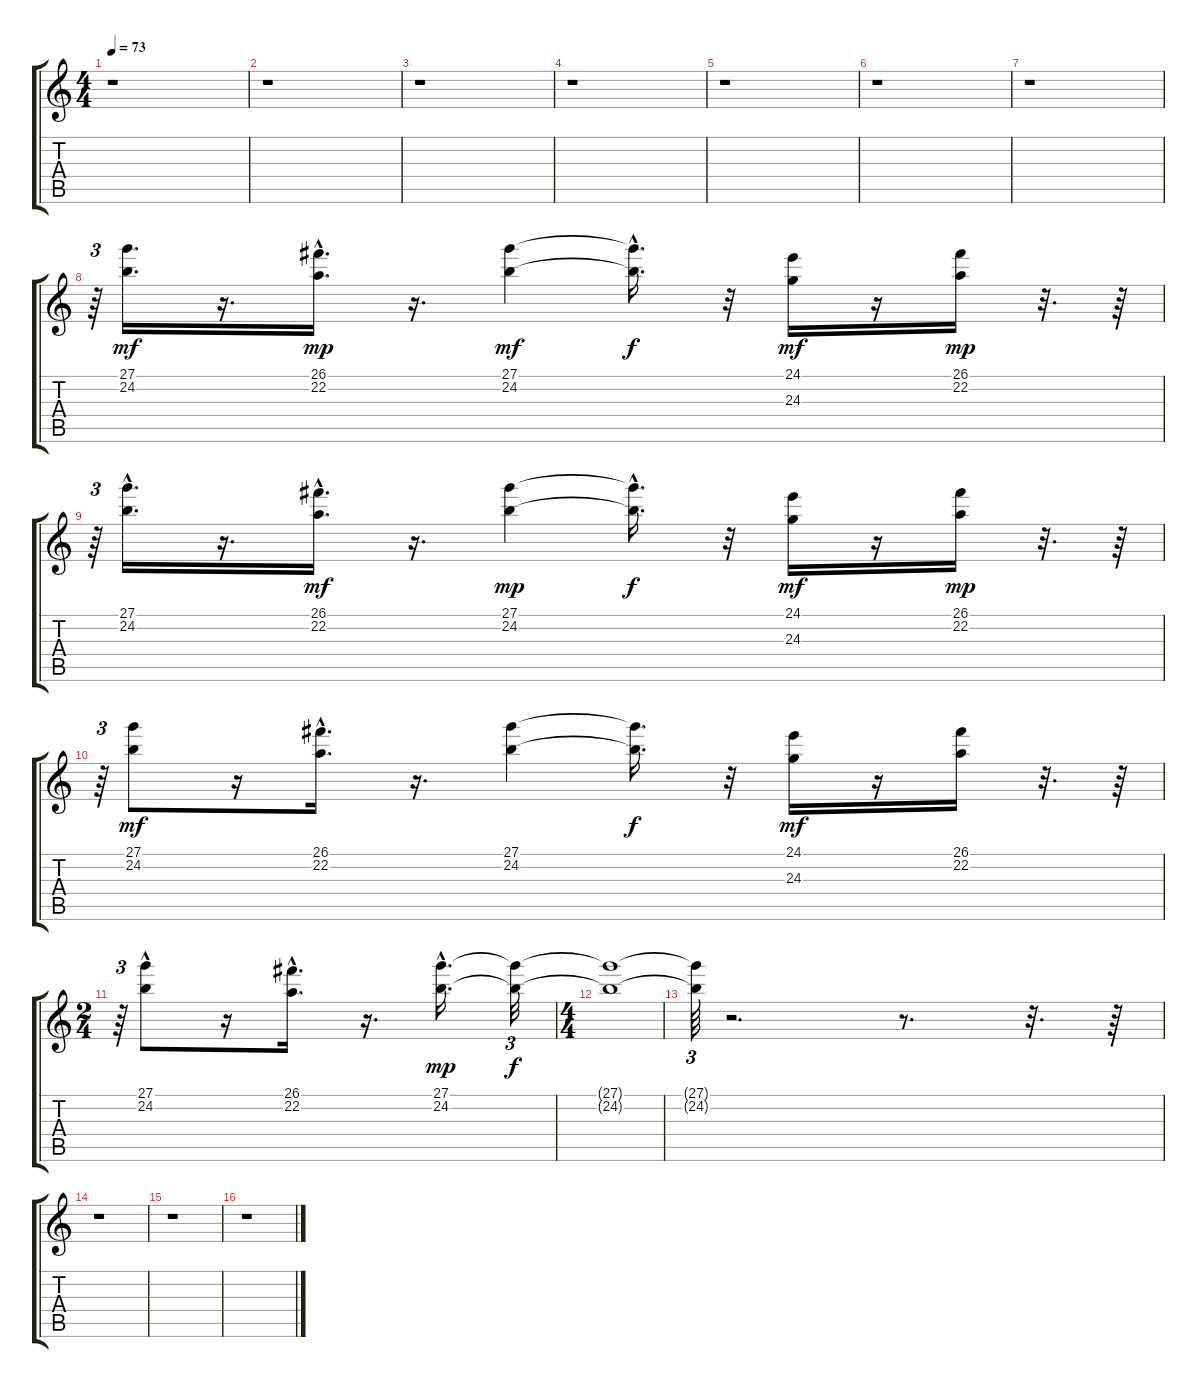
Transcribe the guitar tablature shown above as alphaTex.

\track "" {instrument stringensemble1}
\staff {score tabs}
\tuning (E4 B3 G3 D3 A2 E2) {hide}
\ts (4 4)
\tempo 73
\clef g2
\ks c
r.1{dy f} |
r.1 |
r.1 |
r.1 |
r.1 |
r.1 |
r.1 |
r.64{tu (3 2)} (27.1 24.2).16{d dy mf} r.16{d} (26.1 22.2{hac}).16{d dy mp} r.16{d} (27.1 24.2).4{dy mf} (27.1{hac t} 24.2{hac t}).16{d dy f} r.32 (24.1 24.3).16{dy mf} r.16 (26.1 22.2).16{dy mp} r.32{d} r.64 |
r.64{tu (3 2)} (27.1{hac} 24.2{hac}).16{d} r.16{d} (26.1{hac} 22.2{hac}).16{d dy mf} r.16{d} (27.1 24.2).4{dy mp} (27.1{t} 24.2{hac t}).16{d dy f} r.32 (24.1 24.3).16{dy mf} r.16 (26.1 22.2).16{dy mp} r.32{d} r.64 |
r.64{tu (3 2)} (27.1 24.2).8{dy mf} r.16 (26.1{hac} 22.2{hac}).16{d} r.16{d} (27.1 24.2).4 (27.1{t} 24.2{t}).16{d dy f} r.32 (24.1 24.3).16{dy mf} r.16 (26.1 22.2).16 r.32{d} r.64 |
\ts (2 4)
r.64{tu (3 2)} (27.1 24.2{hac}).8 r.16 (26.1{hac} 22.2{hac}).16{d} r.16{d} (27.1{hac} 24.2{hac}).16{d dy mp} (27.1{t} 24.2{t}).32{tu (3 2) dy f} |
\ts (4 4)
(27.1{t} 24.2{t}).1 |
(27.1{t} 24.2{t}).64{tu (3 2)} r.2{d} r.8{d} r.32{d} r.64 |
r.1 |
r.1 |
r.1
